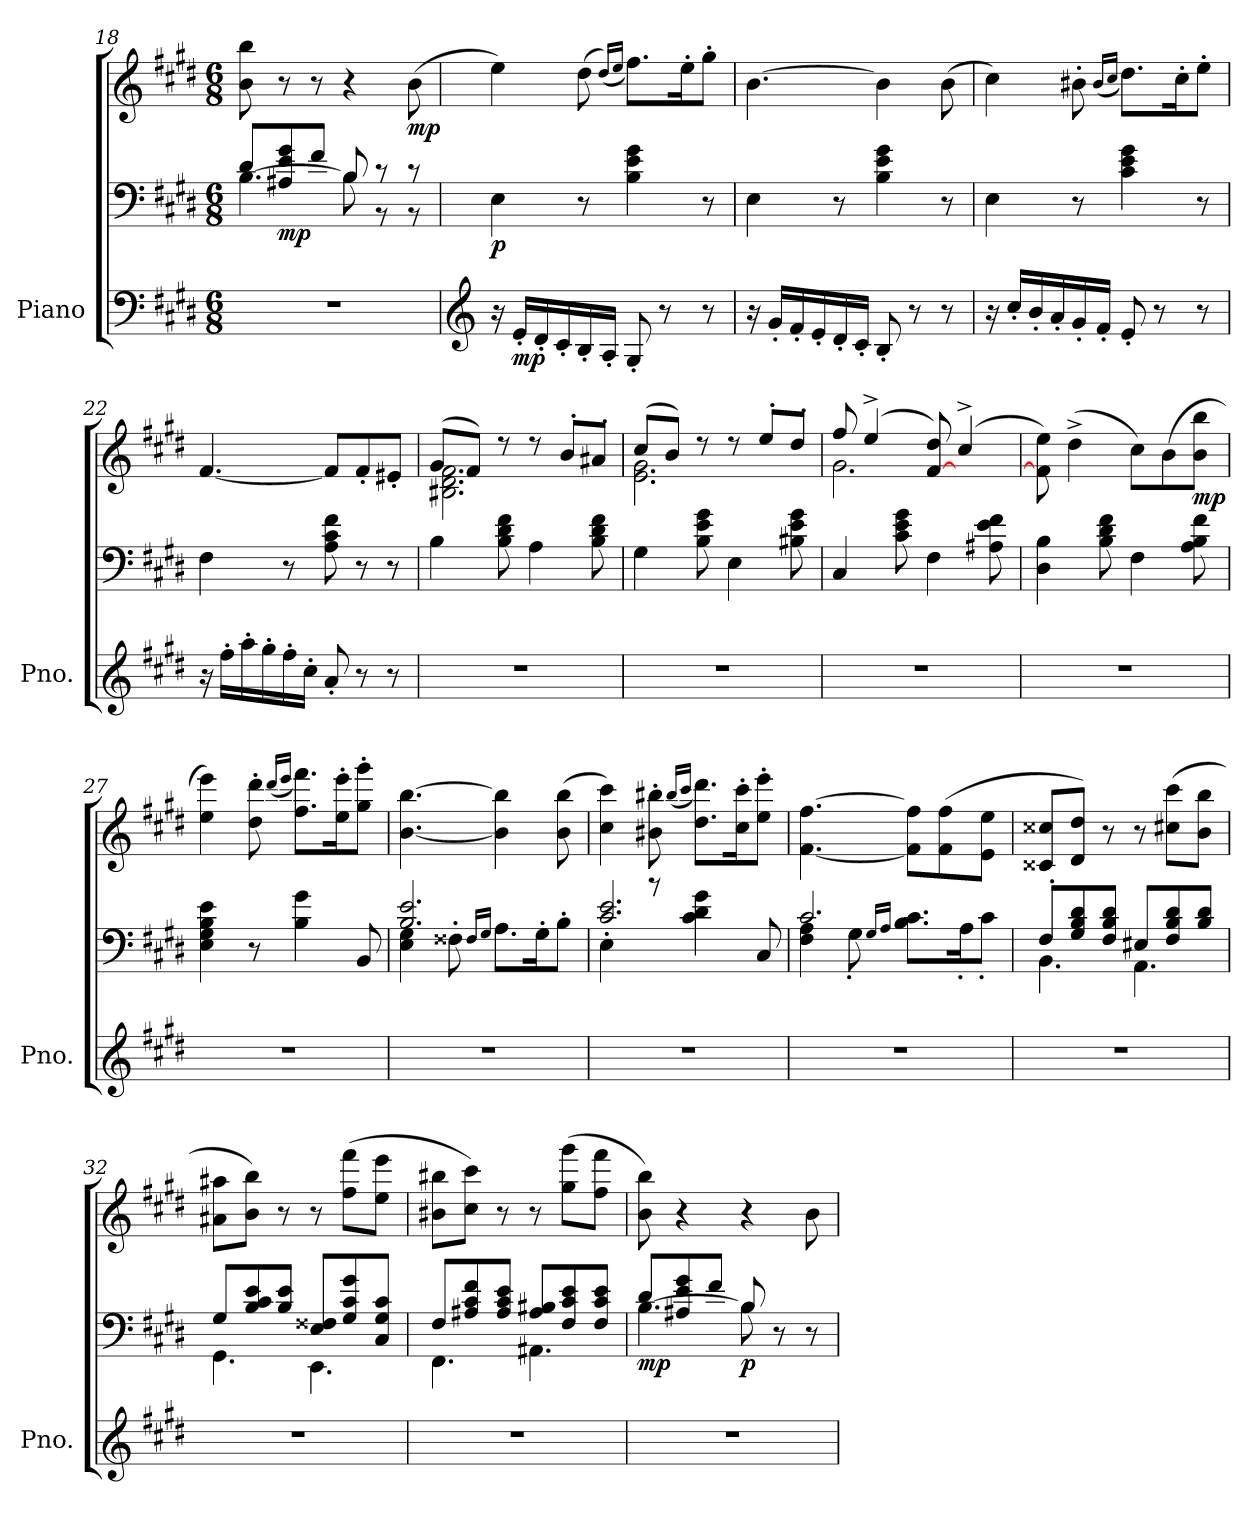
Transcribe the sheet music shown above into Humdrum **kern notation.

**kern	**kern	**kern	**dynam
*part1	*part1	*part1	*part1
*staff3	*staff2	*staff1	*staff1/2/3
*I"Piano	*	*	*
*I'Pno.	*	*	*
*clefF4	*clefF4	*clefG2	*
*k[f#c#g#d#]	*k[f#c#g#d#]	*k[f#c#g#d#]	*
*M6/8	*M6/8	*M6/8	*
=18	=18	=18	=18
*	*^	*	*
2.r	[4.B\	8d#/L	8b\ 8bb\	.
!	!	!	!	!LO:DY:b=2
.	.	(>8A#X/ 8e/ 8g#/	8r	mp
.	.	8f#/J	8r	.
.	8B/]	8B\	4r	.
.	8r	8r	.	.
!	!	!	!	!LO:DY:b
.	8r	8r	(>8b\	mp
*	*v	*v	*	*
=19	=19	=19	=19
*clefG2	*	*	*
*	*^	*	*
!	!	!	!	!LO:DY:b=2
*	*v	*v	*	*
16r	4E\	4ee\)	p
!	!	!	!LO:DY:b=3
16e'/LL	.	.	mp
16d#'/	.	.	.
16c#'/	.	.	.
16B'/	8r	(>8dd#\	.
16A'/JJ	.	.	.
.	.	(<16qdd#/LL)	.
.	.	16qee/JJ	.
8G#'/	4B\ 4e\ 4g#\	8.ff#\L)	.
8r	.	.	.
.	.	16ee'\K	.
8r	8r	8gg#'\J	.
=20	=20	=20	=20
16r	4E\	[4.b\	.
16g#'/LL	.	.	.
16f#'/	.	.	.
16e'/	.	.	.
16d#'/	8r	.	.
16c#'/JJ	.	.	.
8B'/	4B\ 4e\ 4g#\	4b\]	.
8r	.	.	.
8r	8r	(>8b\	.
!!LO:LB:g=z
=21	=21	=21	=21
16r	4E\	4cc#\)	.
16cc#'/LL	.	.	.
16b'/	.	.	.
16a'/	.	.	.
16g#'/	8r	8b#X'\	.
16f#'/JJ	.	.	.
.	.	(<16qb#/LL	.
.	.	16qcc#/JJ	.
8e'/	4c#\ 4e\ 4g#\	8.dd#\L)	.
8r	.	.	.
.	.	16cc#'\K	.
8r	8r	8ee'\J	.
=22	=22	=22	=22
16r	4F#\	[4.f#/	.
16ff#'\LL	.	.	.
16aa'\	.	.	.
16gg#'\	.	.	.
16ff#'\	8r	.	.
16cc#'\JJ	.	.	.
8a'/	8A\ 8c#\ 8f#\	8f#/L]	.
8r	8r	8f#'/	.
8r	8r	8e#X'/J	.
=23	=23	=23	=23
*	*	*^	*
2.r	4B\	(>8g#/L	2.B#X\ 2.d#\ 2.f#\	.
.	.	8f#/J)	.	.
.	8B\ 8d#\ 8f#\	8r	.	.
.	4A\	8r	.	.
.	.	8b'/L	.	.
.	8B\ 8d#\ 8f#\	8a#X'/J	.	.
=24	=24	=24	=24	=24
2.r	4G#\	(>8cc#/L	2.e\ 2.g#\	.
.	.	8b/J)	.	.
.	8B\ 8e\ 8g#\	8r	.	.
.	4E\	8r	.	.
.	.	8ee'/L	.	.
.	8B#X\ 8e\ 8g#\	8dd#'/J	.	.
=25	=25	=25	=25	=25
2.r	4C#/	8ff#/	2.g#\	.
.	.	(>4ee^/	.	.
.	8c#\ 8e\ 8g#\	.	.	.
.	4F#\	[8f#/ 8dd#/)	.	.
.	.	(>4cc#^/	.	.
.	8A#X\ 8e\ 8f#\	.	.	.
*	*	*v	*v	*
=26	=26	=26	=26
2.r	4D#\ 4B\	8f#\] 8ee\)	.
.	.	(>4dd#^\	.
.	8B\ 8d#\ 8f#\	.	.
.	4F#\	8cc#\L)	.
.	.	(<8b\	.
!	!	!	!LO:DY:b
.	8A\ 8B\ 8f#\	8b\ 8bb\J	mp
=27	=27	=27	=27
2.r	4E\ 4G#\ 4B\ 4e\	4ee\ 4eee\))	.
.	8r	8dd#\' 8ddd#\'	.
.	.	(<16qddd#/LL	.
.	.	16qeee/JJ	.
.	4B\ 4g#\	8.ff#\ 8.fff#\L)	.
.	.	16ee\' 16eee\'K	.
.	8BB/	8gg#\' 8ggg#\'J	.
!!LO:LB:g=z
=28	=28	=28	=28
*	*^	*	*
2.r	4E\ 4G#\	2.B/ 2.e/	[4.b\ [4.bb\	.
.	8F##X'\	.	.	.
.	16qF##/LL	.	.	.
.	16qG#/JJ	.	.	.
.	8.A\L	.	4b\] 4bb\]	.
.	16G#'\K	.	.	.
.	8B'\J	.	(>8b\ 8bb\	.
=29	=29	=29	=29	=29
2.r	4E'\	2.c#/ 2.e/	4cc#\ 4ccc#\)	.
.	8r	.	8b#X\' 8bb#X\'	.
.	.	.	(<16qbb#/LL	.
.	.	.	16qccc#/JJ	.
.	4c#\ 4d#\ 4g#\	.	8.dd#\ 8.ddd#\L)	.
.	.	.	16cc#\' 16ccc#\'K	.
.	8C#/	.	8ee\' 8eee\'J	.
=30	=30	=30	=30	=30
2.r	2.c#/	4F#\ 4A\	[4.f#\ [4.ff#\	.
.	.	8G#'\	.	.
.	.	16qG#/LL	.	.
.	.	16qA/JJ	.	.
.	.	8.B\ 8.c#\L	8f#\] 8ff#\]L	.
.	.	.	(>8f#\ 8ff#\	.
.	.	16A'\K	.	.
.	.	8c#'\J	8e\ 8ee\J	.
=31	=31	=31	=31	=31
2.r	8F#'/L	4.BB\	8c##X/ 8cc##X/L	.
.	8G#/ 8B/ 8d#/	.	8d#/ 8dd#/J)	.
.	8F#/ 8B/ 8d#/J	.	8r	.
.	8E#X/L	4.AA\	8r	.
.	8F#/ 8B/ 8d#/	.	(>8cc#X\ 8ccc#\L	.
.	8B/ 8d#/J	.	8b\ 8bb\J	.
=32	=32	=32	=32	=32
2.r	8G#/L	4.GG#\	8a#X\ 8aa#X\L	.
.	8B/ 8c#/ 8e/	.	8b\ 8bb\J)	.
.	8B/ 8e/J	.	8r	.
.	8E/ 8F##X/L	4.EE\	8r	.
.	8G#/ 8c#/ 8g#/	.	(>8ff#\ 8fff#\L	.
.	8C#/ 8G#/ 8c#/J	.	8ee\ 8eee\J	.
=33	=33	=33	=33	=33
2.r	8F#/L	4.FF#\	8b#X\ 8bb#X\L	.
.	8A#X/ 8c#/ 8f#/	.	8cc#\ 8ccc#\J)	.
.	8A#/ 8c#/ 8e/J	.	8r	.
.	8A#/ 8B#X/L	4.AA#X\	8r	.
.	8F#/ 8c#/ 8e/	.	(>8gg#\ 8ggg#\L	.
.	8F#/ 8c#/ 8e/J	.	8ff#\ 8fff#\J	.
!!LO:PB:g=z
=34	=34	=34	=34	=34
!	!	!	!	!LO:DY:b=2
2.r	[4.B\	8d#/L	8b\ 8bb\)	mp
.	.	8A#X/ 8e/ 8g#/	4r	.
.	.	8f#/J	.	.
!	!	!	!	!LO:DY:b=2
.	8B/]	8B\	4r	p
.	8r	4ryy	.	.
.	8r	.	8b\	.
*	*v	*v	*	*
=	=	=	=
*-	*-	*-	*-
